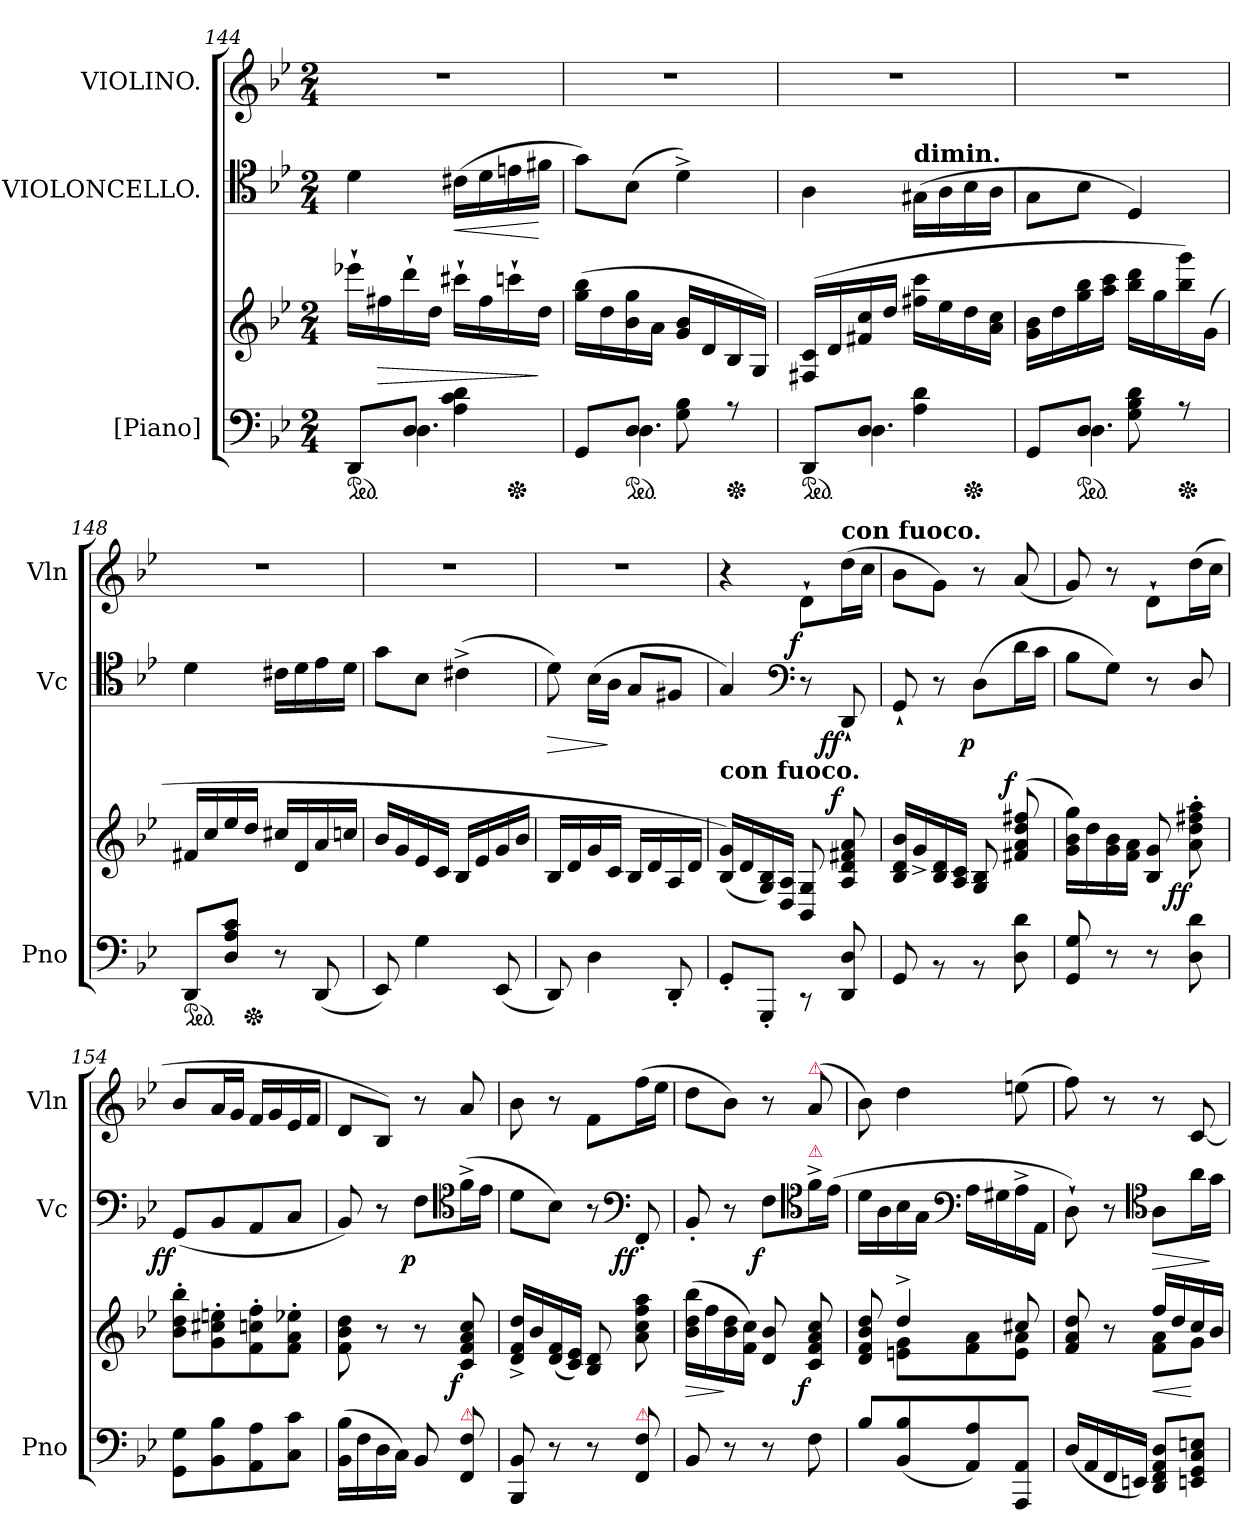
**kern	**kern	**dynam	**kern	**dynam	**kern	**dynam
*part3	*part3	*part3	*part2	*part2	*part1	*part1
*staff4	*staff3	*staff3/4	*staff2	*staff2	*staff1	*staff1
*I"[Piano]	*	*	*I"VIOLONCELLO.	*	*I"VIOLINO.	*
*I'Pno	*	*	*I'Vc	*	*I'Vln	*
*clefF4	*clefG2	*	*clefC4	*	*clefG2	*
*k[b-e-]	*k[b-e-]	*	*k[b-e-]	*	*k[b-e-]	*
*g:	*g:	*	*g:	*	*g:	*
*M2/4	*M2/4	*	*M2/4	*	*M2/4	*
=144	=144	=144	=144	=144	=144	=144
*^	*	*	*	*	*	*
*ped	*	*	*	*	*	*	*
8DDL	8rAAAyy	16eee-X`>LL	.	4d	.	2rdd	.
.	.	16ff#X	>	.	.	.	.
8DJ	4.D	16ddd`>	.	.	.	.	.
.	.	16ddJJ	.	.	.	.	.
!	!	!	!	!	!LO:HP:b	!	!
4A\ 4c\ 4d\	.	16ccc#X`>LL	.	(>16c#XLL	<	.	.
.	.	16ff#	.	16d	.	.	.
*Xped	*	*	*	*	*	*	*
.	.	16cccn`>	.	16en	.	.	.
.	.	16ddJJ	]	16f#XJJ	[	.	.
=145	=145	=145	=145	=145	=145	=145	=145
8GGL	8rAAAyy	(>16gg 16bb-LL	.	8gL)	.	2rdd	.
.	.	16dd	.	.	.	.	.
*ped	*	*	*	*	*	*	*
8DJ	4.D	16b- 16gg	.	(>8B-J	.	.	.
.	.	16aJJ	.	.	.	.	.
8G\ 8B-\	.	16g 16b-LL	.	4d^<)	.	.	.
.	.	16d	.	.	.	.	.
*Xped	*	*	*	*	*	*	*
8r	.	16B-	.	.	.	.	.
.	.	16G/JJ)	.	.	.	.	.
=146	=146	=146	=146	=146	=146	=146	=146
*ped	*	*	*	*	*	*	*
8DDL	8rFFFyy	(>16F#X/ 16c/LL	.	4A	.	2rdd	.
.	.	16d	.	.	.	.	.
8DJ	4.D	16f#X 16cc	.	.	.	.	.
.	.	16ddJJ	.	.	.	.	.
!	!	!	!	!LO:TX:B:t=dimin.	!	!	!
4A\ 4d\	.	16ff#X 16cccLL	.	(>16G#XLL	.	.	.
.	.	16ee-	.	16A	.	.	.
*Xped	*	*	*	*	*	*	*
.	.	16dd	.	16B-	.	.	.
.	.	16a 16ccJJ	.	16AJJ	.	.	.
=147	=147	=147	=147	=147	=147	=147	=147
8GGL	8rCCyy	16g 16b-LL	.	8GL	.	2rdd	.
.	.	16dd	.	.	.	.	.
*ped	*	*	*	*	*	*	*
8DJ	4.D	16gg 16bb-	.	8B-J	.	.	.
.	.	16aa 16cccJJ	.	.	.	.	.
8G\ 8B-\ 8d\	.	16bb- 16dddLL	.	4D)	.	.	.
.	.	16gg	.	.	.	.	.
*Xped	*	*	*	*	*	*	*
8r	.	16bb- 16ggg)	.	.	.	.	.
.	.	(<16gJJ	.	.	.	.	.
*v	*v	*	*	*	*	*	*
=148	=148	=148	=148	=148	=148	=148
!LO:TX:a:B:color=crimson:t=⚠	!	!	!	!	!	!
*ped	*	*	*	*	*	*
8DD/L	16f#X/LL	.	4d	.	2rdd	.
.	16cc	.	.	.	.	.
8D\ 8A\ 8c\J	16ee-	.	.	.	.	.
*Xped	*	*	*	*	*	*
.	16ddJJ	.	.	.	.	.
8r	16cc#XLL	.	16c#XLL	.	.	.
.	16d	.	16d	.	.	.
(<8DD	16a	.	16e-	.	.	.
.	16ccnJJ	.	16dJJ	.	.	.
=149	=149	=149	=149	=149	=149	=149
8EE-)	16b-LL	.	8gL	.	2rdd	.
.	16g	.	.	.	.	.
4G	16e-	.	8B-J	.	.	.
.	16cJJ	.	.	.	.	.
.	16B-LL	.	(>4c#X^<	.	.	.
.	16e-	.	.	.	.	.
(<8EE-	16g	.	.	.	.	.
.	16b-JJ	.	.	.	.	.
=150	=150	=150	=150	=150	=150	=150
!	!	!	!	!LO:HP:b	!	!
8DD)	16B-LL	.	8d)	>	2rdd	.
.	16d	.	.	.	.	.
4D	16g	.	(>16B-LL	.	.	.
.	16cJJ	.	16AJJ	]	.	.
.	16B-LL	.	8GL	.	.	.
.	16d	.	.	.	.	.
8DD'<	16A	.	8F#XJ	.	.	.
.	16dJJ	.	.	.	.	.
=151	=151	=151	=151	=151	=151	=151
!	!LO:TX:a:B:t=con fuoco.	!	!	!	!	!
8GG'</L	(<16B- 16gLL)	.	4G)	.	4r	.
.	16d	.	.	.	.	.
8GGG'</J	16G/ 16B-/)	.	.	.	.	.
.	16D/ 16A/JJ	.	.	.	.	.
*	*	*	*clefF4	*	*	*
!	!	!	!	!	!	!LO:DY:rj
8rCC	8BB-/ 8G/	.	8r	.	8d`>\L	f
!	!	!	!	!	!LO:TX:a:B:t=con fuoco.	!
!	!	!LO:DY:a:rj	!	!LO:DY:rj	!	!
8DD 8D	8A/ 8d/ 8f#X/ 8a/	f	8DD`<	ff	(>16ddL	.
.	.	.	.	.	16ccJJ	.
=152	=152	=152	=152	=152	=152	=152
8GG	16B- 16d 16b-LL	.	8GG`<	.	8b-\L	.
.	16g^<	.	.	.	.	.
8rBB	16B- 16d	.	8r	.	8gJ)	.
.	16A 16cJJ	.	.	.	.	.
!	!	!	!	!LO:DY:rj	!	!
8rBB	8G/ 8B-/	.	(>8DL	p	8r	.
!	!	!LO:DY:a:rj	!	!	!	!
8D\ 8d\	(>8f#X/ 8a/ 8dd/ 8ff#X/	f	16dL	.	(<8a	.
.	.	.	16cJJ	.	.	.
=153	=153	=153	=153	=153	=153	=153
8GG 8G	16g\ 16b-\ 16gg\LL)	.	8B-L	.	8g)	.
.	16dd	.	.	.	.	.
8r	16g 16b-	.	8GJ)	.	8r	.
.	16f 16aJJ	.	.	.	.	.
8r	8B-/ 8g/	.	8r	.	8d`>\L	.
!	!	!LO:DY:rj	!	!	!	!
8D 8d	8a'> 8dd'> 8ff#X'> 8aa'>	ff	8D/	.	(>16ddL	.
.	.	.	.	.	16ccJJ	.
=154	=154	=154	=154	=154	=154	=154
!	!	!	!	!LO:DY:rj	!	!
8GG 8GL	8b-'> 8dd'> 8bb-'>L	.	(<8GGL	ff	8b-L	.
8BB- 8B-	8g'> 8cc#X'> 8een'>	.	8BB-	.	16aL	.
.	.	.	.	.	16gJJ	.
8AA 8A	8f'> 8ccn'> 8ff'>	.	8AA	.	16fLL	.
.	.	.	.	.	16g	.
8C 8cJ	8f'> 8a'> 8ee-X'>J	.	8CJ	.	16e-	.
.	.	.	.	.	16fJJ	.
=155	=155	=155	=155	=155	=155	=155
(>16BB- 16B-LL	8f\ 8b-\ 8dd\	.	8BB-)	.	8dL	.
16F	.	.	.	.	.	.
16D	8r	.	8r	.	8B-J)	.
16CJJ)	.	.	.	.	.	.
!	!	!	!	!LO:DY:rj	!	!
8BB-/	8r	.	8FL	p	8r	.
*	*	*	*clefC4	*	*	*
!LO:TX:a:color=crimson:t=⚠	!	!	!	!	!	!
!	!	!LO:DY:rj	!	!	!	!
8FF/ 8F/	8c/ 8f/ 8a/ 8cc/	f	(>16f^<L	.	8a	.
.	.	.	16e-JJ	.	.	.
=156	=156	=156	=156	=156	=156	=156
8BBB-/ 8BB-/	16d^< 16f^< 16dd^<LL	.	8dL	.	8b-	.
.	16b-	.	.	.	.	.
8r	(<16d 16f	.	8B-J)	.	8r	.
.	16c 16e-JJ)	.	.	.	.	.
8r	8B- 8d	.	8r	.	8f\L	.
*	*	*	*clefF4	*	*	*
!LO:TX:a:color=crimson:t=⚠	!	!	!	!	!	!
!	!	!	!	!LO:DY:rj	!	!
8FF/ 8F/	8a\ 8cc\ 8ff\ 8aa\	.	8FF'<	ff	(>16ffL	.
.	.	.	.	.	16ee-JJ	.
=157	=157	=157	=157	=157	=157	=157
8BB-/	(>16b- 16dd 16bb-LL	>	8BB-'<	.	8ddL	.
.	16ff	.	.	.	.	.
8r	16b- 16dd	]	8r	.	8b-J)	.
.	16f 16ccJJ)	.	.	.	.	.
!	!	!	!	!LO:DY:rj	!	!
8r	8d 8b-	.	8FL	f	8r	.
*	*	*	*clefC4	*	*	*
!	!	!	!	!	!LO:TX:a:color=crimson:t=⚠	!
!	!	!	!LO:TX:a:color=crimson:t=⚠	!	!	!
!	!	!LO:DY:rj	!	!	!	!
8F\	8c/ 8f/ 8a/ 8cc/	f	16f^<L	.	(<8a	.
.	.	.	(>16e-JJ	.	.	.
=158	=158	=158	=158	=158	=158	=158
*	*^	*	*	*	*	*
8B-L	8d 8f 8b- 8dd	8rAyy	.	16dLL	.	8b-)	.
.	.	.	.	16A	.	.	.
(>8BB- 8B-	4dd^>	8en 8gL	.	16B-	.	4dd	.
.	.	.	.	16GJJ	.	.	.
*	*	*	*	*clefF4	*	*	*
8AA 8A)	.	8f 8a	.	16ALL	.	.	.
.	.	.	.	16G#X	.	.	.
8AAA 8AAJ	8cc#X	8e 8aJ	.	16A^<	.	(>8een	.
.	.	.	.	16AAJJ	.	.	.
=159	=159	=159	=159	=159	=159	=159	=159
(<16DLL	8f 8a 8dd	4rcyy	.	8D`>)	.	8ff)	.
16AA	.	.	.	.	.	.	.
16FF	8r	.	.	8r	.	8r	.
16EEnJJ)	.	.	.	.	.	.	.
*	*	*	*	*clefC4	*	*	*
!	!	!	!	!	!LO:HP:b	!	!
8DD 8FF 8AA 8DL	16ffLL	8f 8aL	<	8AL	>	8r	.
.	16dd	.	.	.	.	.	.
8EEn 8GG 8C 8EnJ	16cc	8gJ	[	16aL	.	[8c/	.
.	16b-JJ	.	.	16gJJ	]	.	.
*	*v	*v	*	*	*	*	*
=	=	=	=	=	=	=
*-	*-	*-	*-	*-	*-	*-
